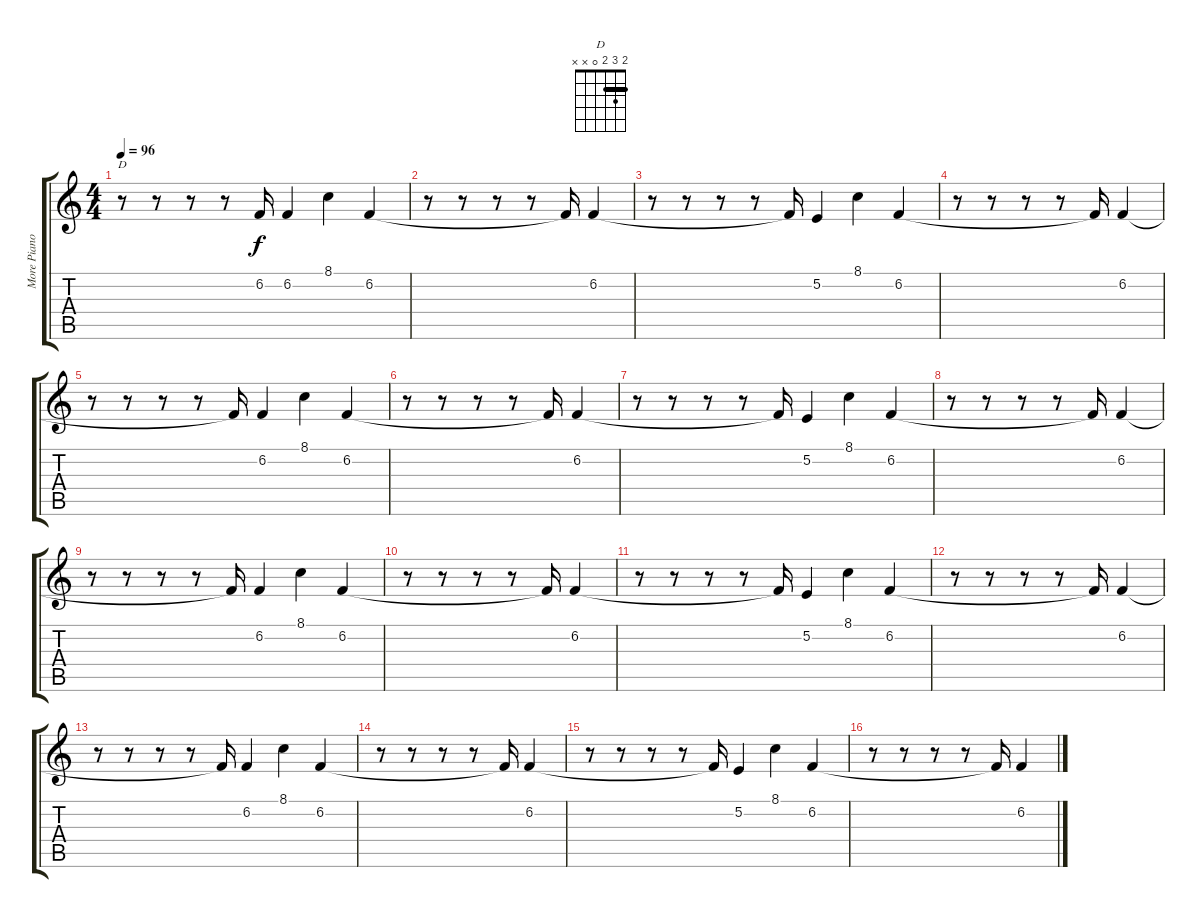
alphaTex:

\track ("More Piano" "More Piano") {instrument acousticgrandpiano}
\staff {score tabs}
\tuning (E4 B3 G3 D3 A2 E2) {hide}
\chord ("D" 2 3 2 0 x x) {barre 2}
\ts (4 4)
\tempo 96
\clef g2
\ks c
r.8{ch "D" dy f} r.8 r.8 r.8 6.2{t}.16 6.2.4 8.1.4 6.2.4 |
r.8 r.8 r.8 r.8 6.2{t}.16 6.2.4 |
r.8 r.8 r.8 r.8 6.2{t}.16 5.2.4 8.1.4 6.2.4 |
r.8 r.8 r.8 r.8 6.2{t}.16 6.2.4 |
r.8 r.8 r.8 r.8 6.2{t}.16 6.2.4 8.1.4 6.2.4 |
r.8 r.8 r.8 r.8 6.2{t}.16 6.2.4 |
r.8 r.8 r.8 r.8 6.2{t}.16 5.2.4 8.1.4 6.2.4 |
r.8 r.8 r.8 r.8 6.2{t}.16 6.2.4 |
r.8 r.8 r.8 r.8 6.2{t}.16 6.2.4 8.1.4 6.2.4 |
r.8 r.8 r.8 r.8 6.2{t}.16 6.2.4 |
r.8 r.8 r.8 r.8 6.2{t}.16 5.2.4 8.1.4 6.2.4 |
r.8 r.8 r.8 r.8 6.2{t}.16 6.2.4 |
r.8 r.8 r.8 r.8 6.2{t}.16 6.2.4 8.1.4 6.2.4 |
r.8 r.8 r.8 r.8 6.2{t}.16 6.2.4 |
r.8 r.8 r.8 r.8 6.2{t}.16 5.2.4 8.1.4 6.2.4 |
r.8 r.8 r.8 r.8 6.2{t}.16 6.2.4
